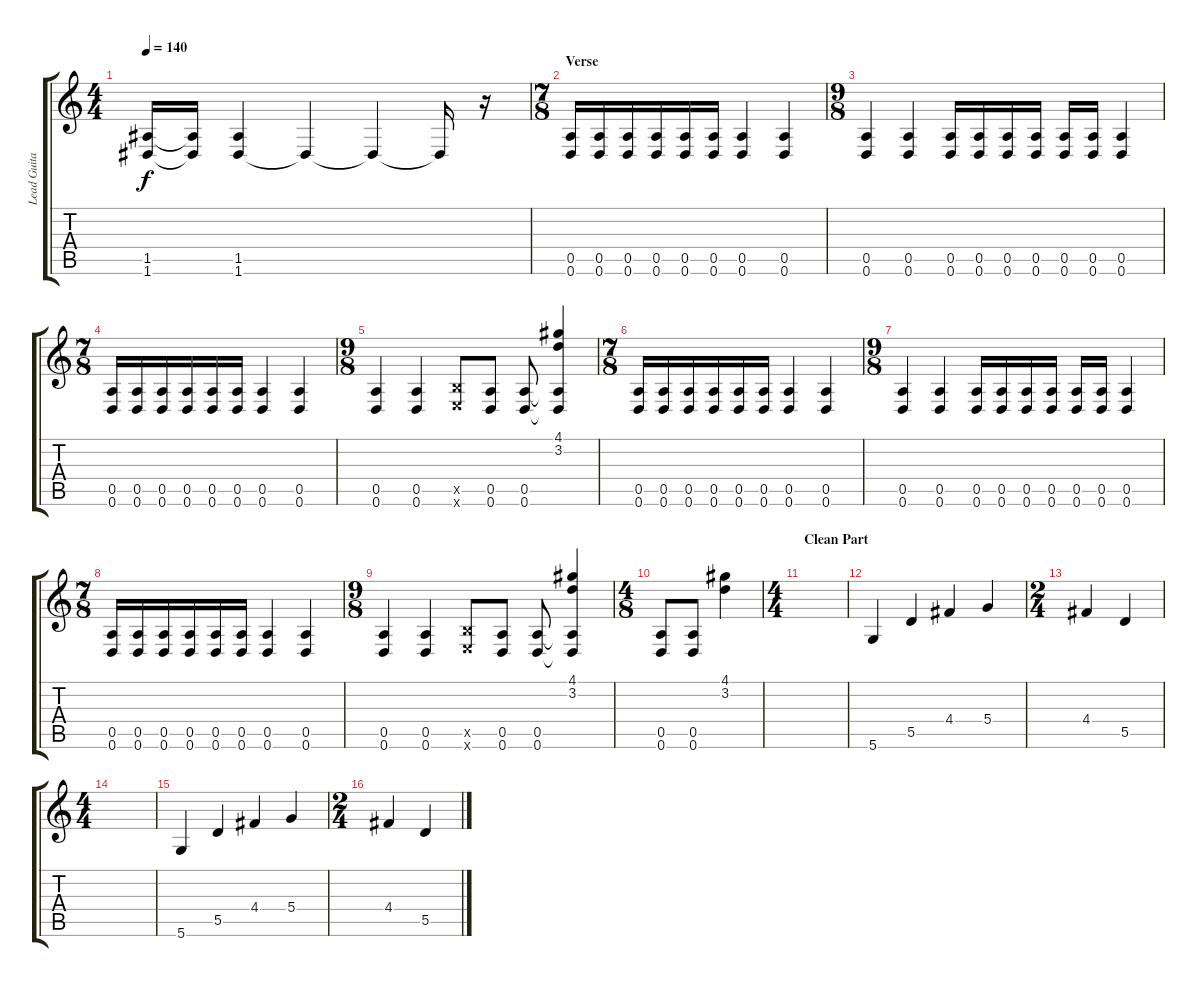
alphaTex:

\track ("Lead Guitar" "Lead Guita") {instrument distortionguitar}
\staff {score tabs}
\tuning (E4 B3 G3 D3 A2 D2) {hide}
\ts (4 4)
\tempo 140
\clef g2
\ks c
(1.5 1.6).16{dy f} (1.5{t} 1.6{t}).16 (1.5 1.6).4 1.6{t}.4 1.6{t}.4 1.6{t}.16 r.16 |
\ts (7 8)
\section ("" "Verse")
(0.5 0.6).16 (0.5 0.6).16 (0.5 0.6).16 (0.5 0.6).16 (0.5 0.6).16 (0.5 0.6).16 (0.5 0.6).4 (0.5 0.6).4 |
\ts (9 8)
(0.5 0.6).4 (0.5 0.6).4 (0.5 0.6).16 (0.5 0.6).16 (0.5 0.6).16 (0.5 0.6).16 (0.5 0.6).16 (0.5 0.6).16 (0.5 0.6).4 |
\ts (7 8)
(0.5 0.6).16 (0.5 0.6).16 (0.5 0.6).16 (0.5 0.6).16 (0.5 0.6).16 (0.5 0.6).16 (0.5 0.6).4 (0.5 0.6).4 |
\ts (9 8)
(0.5 0.6).4 (0.5 0.6).4 (2.5{x} 2.6{x}).8 (0.5 0.6).8 (0.5 0.6).8 (4.1 3.2 0.5{t} 0.6{t}).4 |
\ts (7 8)
(0.5 0.6).16 (0.5 0.6).16 (0.5 0.6).16 (0.5 0.6).16 (0.5 0.6).16 (0.5 0.6).16 (0.5 0.6).4 (0.5 0.6).4 |
\ts (9 8)
(0.5 0.6).4 (0.5 0.6).4 (0.5 0.6).16 (0.5 0.6).16 (0.5 0.6).16 (0.5 0.6).16 (0.5 0.6).16 (0.5 0.6).16 (0.5 0.6).4 |
\ts (7 8)
(0.5 0.6).16 (0.5 0.6).16 (0.5 0.6).16 (0.5 0.6).16 (0.5 0.6).16 (0.5 0.6).16 (0.5 0.6).4 (0.5 0.6).4 |
\ts (9 8)
(0.5 0.6).4 (0.5 0.6).4 (2.5{x} 2.6{x}).8 (0.5 0.6).8 (0.5 0.6).8 (4.1 3.2 0.5{t} 0.6{t}).4 |
\ts (4 8)
(0.5 0.6).8 (0.5 0.6).8 (4.1 3.2).4 |
\ts (4 4)
\section ("" "Clean Part")
|
5.6.4 5.5.4 4.4.4 5.4.4 |
\ts (2 4)
4.4.4 5.5.4 |
\ts (4 4)
|
5.6.4 5.5.4 4.4.4 5.4.4 |
\ts (2 4)
4.4.4 5.5.4
